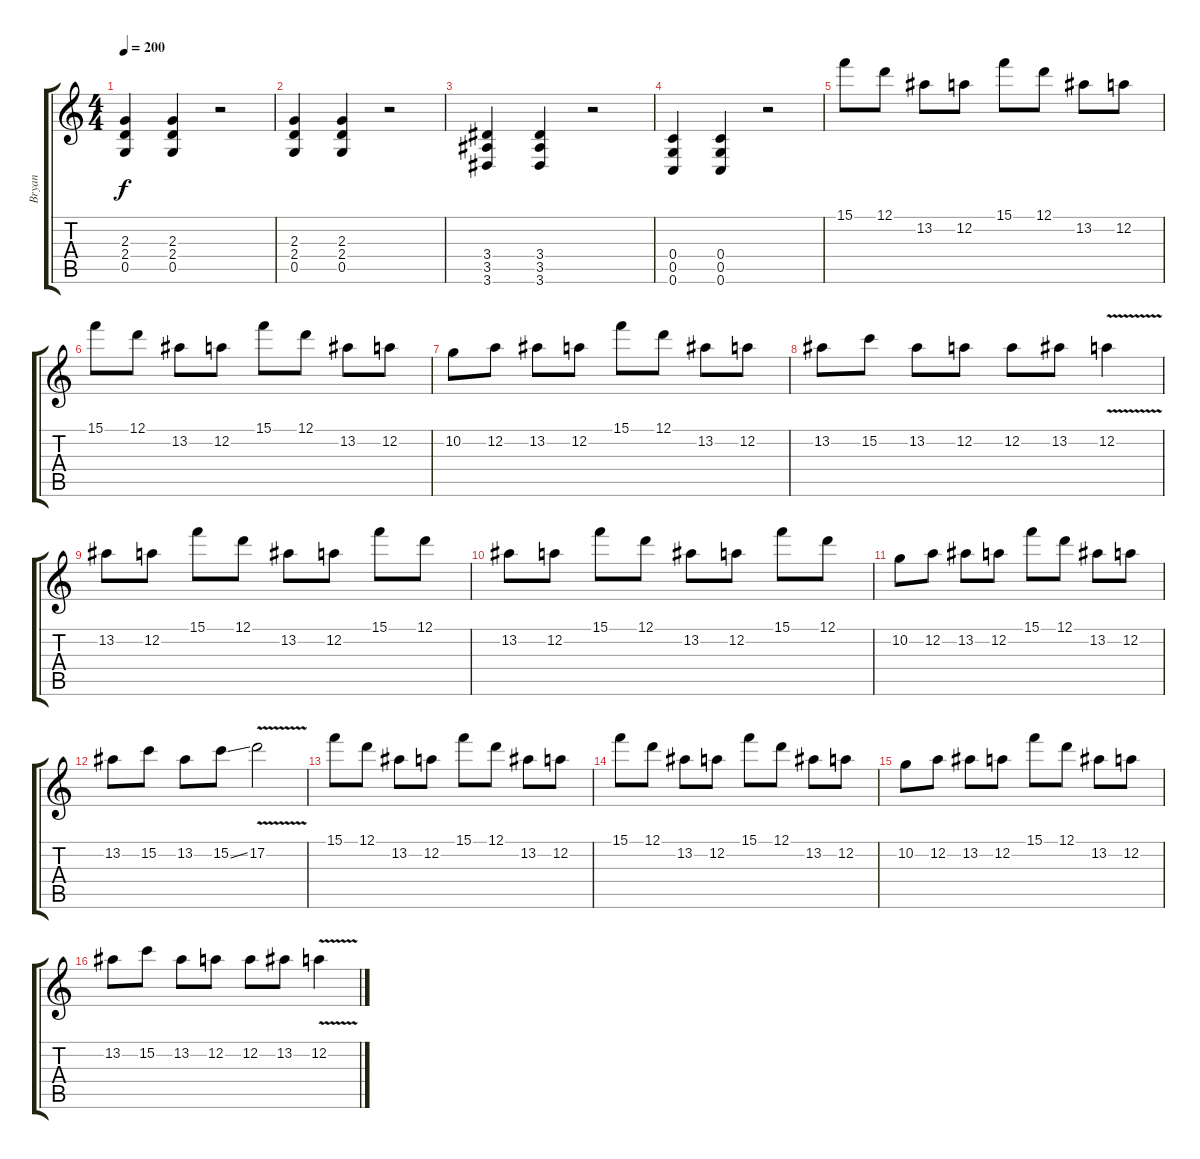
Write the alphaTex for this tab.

\track ("Bryan " "Bryan ") {instrument distortionguitar}
\staff {score tabs}
\tuning (D4 A3 F3 C3 G2 C2) {hide}
\ts (4 4)
\tempo 200
\clef g2
\ks c
(2.3 2.4 0.5).4{dy f instrument distortionguitar} (2.3 2.4 0.5).4 r.2 |
(2.3 2.4 0.5).4 (2.3 2.4 0.5).4 r.2 |
(3.4 3.5 3.6).4 (3.4 3.5 3.6).4 r.2 |
(0.4 0.5 0.6).4 (0.4 0.5 0.6).4 r.2 |
15.1.8 12.1.8 13.2.8 12.2.8 15.1.8 12.1.8 13.2.8 12.2.8 |
15.1.8 12.1.8 13.2.8 12.2.8 15.1.8 12.1.8 13.2.8 12.2.8 |
10.2.8 12.2.8 13.2.8 12.2.8 15.1.8 12.1.8 13.2.8 12.2.8 |
13.2.8 15.2.8 13.2.8 12.2.8 12.2.8 13.2.8 12.2{v}.4 |
13.2.8 12.2.8 15.1.8 12.1.8 13.2.8 12.2.8 15.1.8 12.1.8 |
13.2.8 12.2.8 15.1.8 12.1.8 13.2.8 12.2.8 15.1.8 12.1.8 |
10.2.8 12.2.8 13.2.8 12.2.8 15.1.8 12.1.8 13.2.8 12.2.8 |
13.2.8 15.2.8 13.2.8 15.2{ss}.8 17.2{v}.2 |
15.1.8 12.1.8 13.2.8 12.2.8 15.1.8 12.1.8 13.2.8 12.2.8 |
15.1.8 12.1.8 13.2.8 12.2.8 15.1.8 12.1.8 13.2.8 12.2.8 |
10.2.8 12.2.8 13.2.8 12.2.8 15.1.8 12.1.8 13.2.8 12.2.8 |
13.2.8 15.2.8 13.2.8 12.2.8 12.2.8 13.2.8 12.2{v}.4
